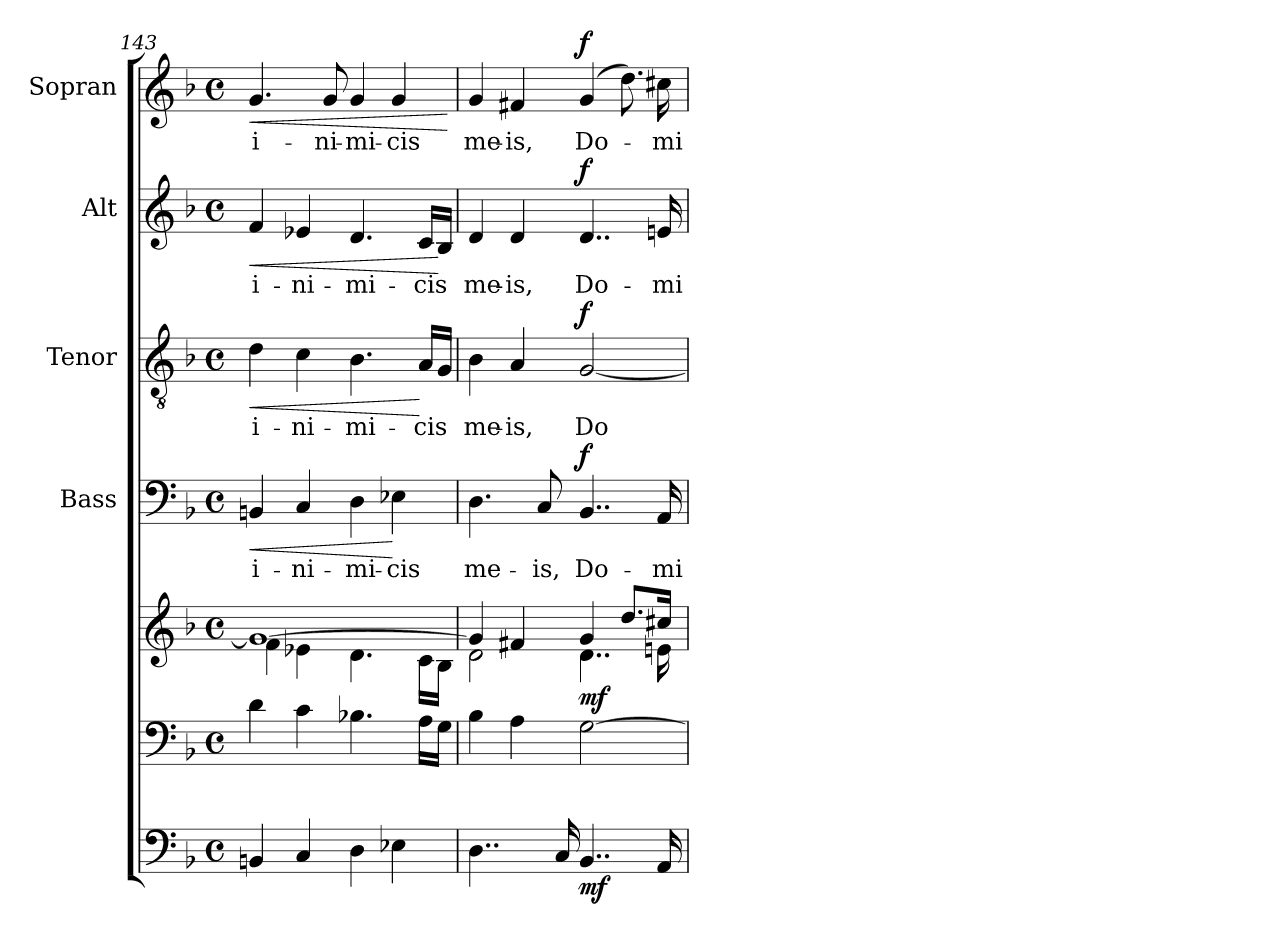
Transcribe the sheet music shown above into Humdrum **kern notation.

**kern	**dynam	**kern	**kern	**dynam	**kern	**text	**dynam	**kern	**text	**dynam	**kern	**text	**dynam	**kern	**text	**dynam
*part6	*part6	*part5	*part5	*part5	*part4	*part4	*part4	*part3	*part3	*part3	*part2	*part2	*part2	*part1	*part1	*part1
*staff7	*staff7	*staff6	*staff5	*staff5/6	*staff4	*staff4	*staff4	*staff3	*staff3	*staff3	*staff2	*staff2	*staff2	*staff1	*staff1	*staff1
*	*	*	*	*	*I"Bass	*	*	*I"Tenor	*	*	*I"Alt	*	*	*I"Sopran	*	*
*	*	*	*	*	*I'B.	*	*	*I'T.	*	*	*I'A.	*	*	*I'S.	*	*
*clefF4	*	*clefF4	*clefG2	*	*clefF4	*	*	*clefGv2	*	*	*clefG2	*	*	*clefG2	*	*
*k[b-]	*	*k[b-]	*k[b-]	*	*k[b-]	*	*	*k[b-]	*	*	*k[b-]	*	*	*k[b-]	*	*
*F:	*	*F:	*F:	*	*F:	*	*	*F:	*	*	*F:	*	*	*F:	*	*
*M4/4	*	*M4/4	*M4/4	*	*M4/4	*	*	*M4/4	*	*	*M4/4	*	*	*M4/4	*	*
*met(c)	*	*met(c)	*met(c)	*	*met(c)	*	*	*met(c)	*	*	*met(c)	*	*	*met(c)	*	*
=143	=143	=143	=143	=143	=143	=143	=143	=143	=143	=143	=143	=143	=143	=143	=143	=143
*	*	*	*^	*	*	*	*	*	*	*	*	*	*	*	*	*
!	!	!	!	!	!	!	!LO:LY:b	!LO:HP:b	!	!LO:LY:b	!LO:HP:b	!	!LO:LY:b	!LO:HP:b	!	!LO:LY:b	!LO:HP:b
4BBn/	.	4d\	1g_	4f\	.	4BBn/	i-	<	4d\	i-	<	4f/	i-	<	4.g/	i-	<
!	!	!	!	!	!	!	!LO:LY:b	!	!	!LO:LY:b	!	!	!LO:LY:b	!	!	!	!
4C/	.	4c\	.	4e-X\	.	4C/	-ni-	.	4c\	-ni-	.	4e-X/	-ni-	.	.	.	.
!	!	!	!	!	!	!	!	!	!	!	!	!	!	!	!	!LO:LY:b	!
.	.	.	.	.	.	.	.	.	.	.	.	.	.	.	8g/	-ni-	.
!	!	!	!	!	!	!	!LO:LY:b	!	!	!LO:LY:b	!	!	!LO:LY:b	!	!	!LO:LY:b	!
4D\	.	4.B-X\	.	4.d\	.	4D\	-mi-	.	4.B-\	-mi-	.	4.d/	-mi-	.	4g/	-mi-	.
!	!	!	!	!	!	!	!LO:LY:b	!	!	!	!	!	!	!	!	!LO:LY:b	!
4E-X\	.	.	.	.	.	4E-X\	-cis	[	.	.	.	.	.	.	4g/	-cis	.
!	!	!	!	!	!	!	!	!	!	!LO:LY:b	!	!	!LO:LY:b	!	!	!	!
.	.	16A\LL	.	16c\LL	.	.	.	.	16A/LL	-cis	[	16c/LL	-cis	.	.	.	.
.	.	16G\JJ	.	16B-\JJ	.	.	.	.	16G/JJ	.	.	16B-/JJ	.	[	.	.	.
*	*	*	*v	*v	*	*	*	*	*	*	*	*	*	*	*	*	*
.	.	.	.	.	.	.	.	.	.	.	.	.	.	.	.	[
!!LO:PB:g=z
=144	=144	=144	=144	=144	=144	=144	=144	=144	=144	=144	=144	=144	=144	=144	=144	=144
*	*	*	*^	*	*	*	*	*	*	*	*	*	*	*	*	*
!	!	!	!	!	!	!	!LO:LY:b	!	!	!LO:LY:b	!	!	!LO:LY:b	!	!	!LO:LY:b	!
4..D\	.	4B-\	4g/]	2d\	.	4.D\	me-	.	4B-\	me-	.	4d/	me-	.	4g/	me-	.
!	!	!	!	!	!	!	!	!	!	!LO:LY:b	!	!	!LO:LY:b	!	!	!LO:LY:b	!
.	.	4A\	4f#X/	.	.	.	.	.	4A/	-is,	.	4d/	-is,	.	4f#X/	-is,	.
!	!	!	!	!	!	!	!LO:LY:b	!	!	!	!	!	!	!	!	!	!
.	.	.	.	.	.	8C/	-is,	.	.	.	.	.	.	.	.	.	.
16C/	.	.	.	.	.	.	.	.	.	.	.	.	.	.	.	.	.
!	!LO:DY:b	!	!	!	!LO:DY:b	!	!LO:LY:b	!LO:DY:a	!	!LO:LY:b	!LO:DY:a	!	!LO:LY:b	!LO:DY:a	!	!LO:LY:b	!LO:DY:a
4..BB-/	mf	[2G\	4g/	4..d\	mf	4..BB-/	Do-	f	[2G/	Do-	f	4..d/	Do-	f	(4g/	Do-	f
.	.	.	8.dd/L	.	.	.	.	.	.	.	.	.	.	.	8.dd\)	.	.
!	!	!	!	!	!	!	!LO:LY:b	!	!	!	!	!	!LO:LY:b	!	!	!LO:LY:b	!
16AA/	.	.	16cc#X/Jk	16en\	.	16AA/	-mi-	.	.	.	.	16en/	-mi-	.	16cc#X\	-mi-	.
*	*	*	*v	*v	*	*	*	*	*	*	*	*	*	*	*	*	*
=	=	=	=	=	=	=	=	=	=	=	=	=	=	=	=	=
*-	*-	*-	*-	*-	*-	*-	*-	*-	*-	*-	*-	*-	*-	*-	*-	*-
